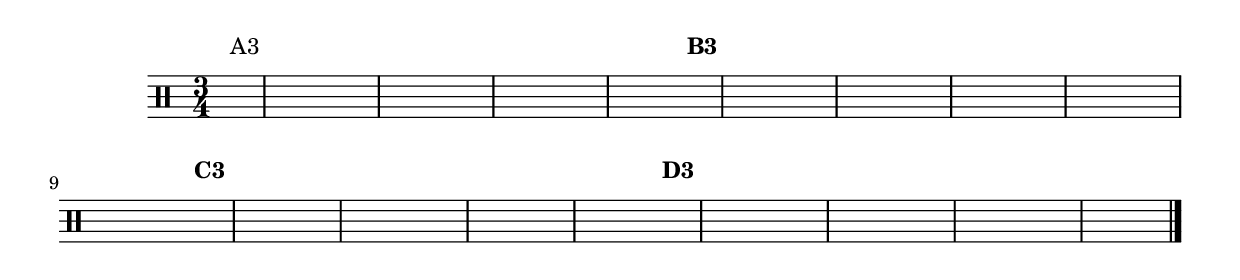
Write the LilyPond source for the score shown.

%-*- coding: utf-8 -*-

\version "2.16.0"

                                %\header {title = "variacoes sobre pombinha rolinha - variacao 3"}

\drums {

  \override Staff.TimeSignature #'style = #'()
  \time 3/4 
  \partial 4*1

  \context DrumVoice = "1" { }
  \context DrumVoice = "2" {  }

  <<
    {
      \hideNotes
      sn4^\markup {{A3}} 
      sn4 sn sn
      sn4 sn sn
      sn4 sn sn
      sn4 sn 

      sn4^\markup{\bold {B3}} 
      sn4 sn sn
      sn4 sn sn
      sn4 sn sn
      sn4 sn sn
      sn sn 

      sn^\markup{\bold {C3}}
      sn4 sn2
      sn4 sn sn
      sn4 sn2
      sn4 sn

      sn^\markup{\bold {D3}}
      sn4 sn sn
      sn4 sn sn
      sn4 sn sn 
      sn sn

    }


    \\

    {

      \hideNotes
      sn4
      bd2. 
      bd 
      bd 
      bd 
      bd
      bd 
      bd 
      bd
      bd 
      bd 
      bd 
      bd
      bd 
      bd 
      bd
      bd

      bd4


    }

  >>

  \bar "|."

}

